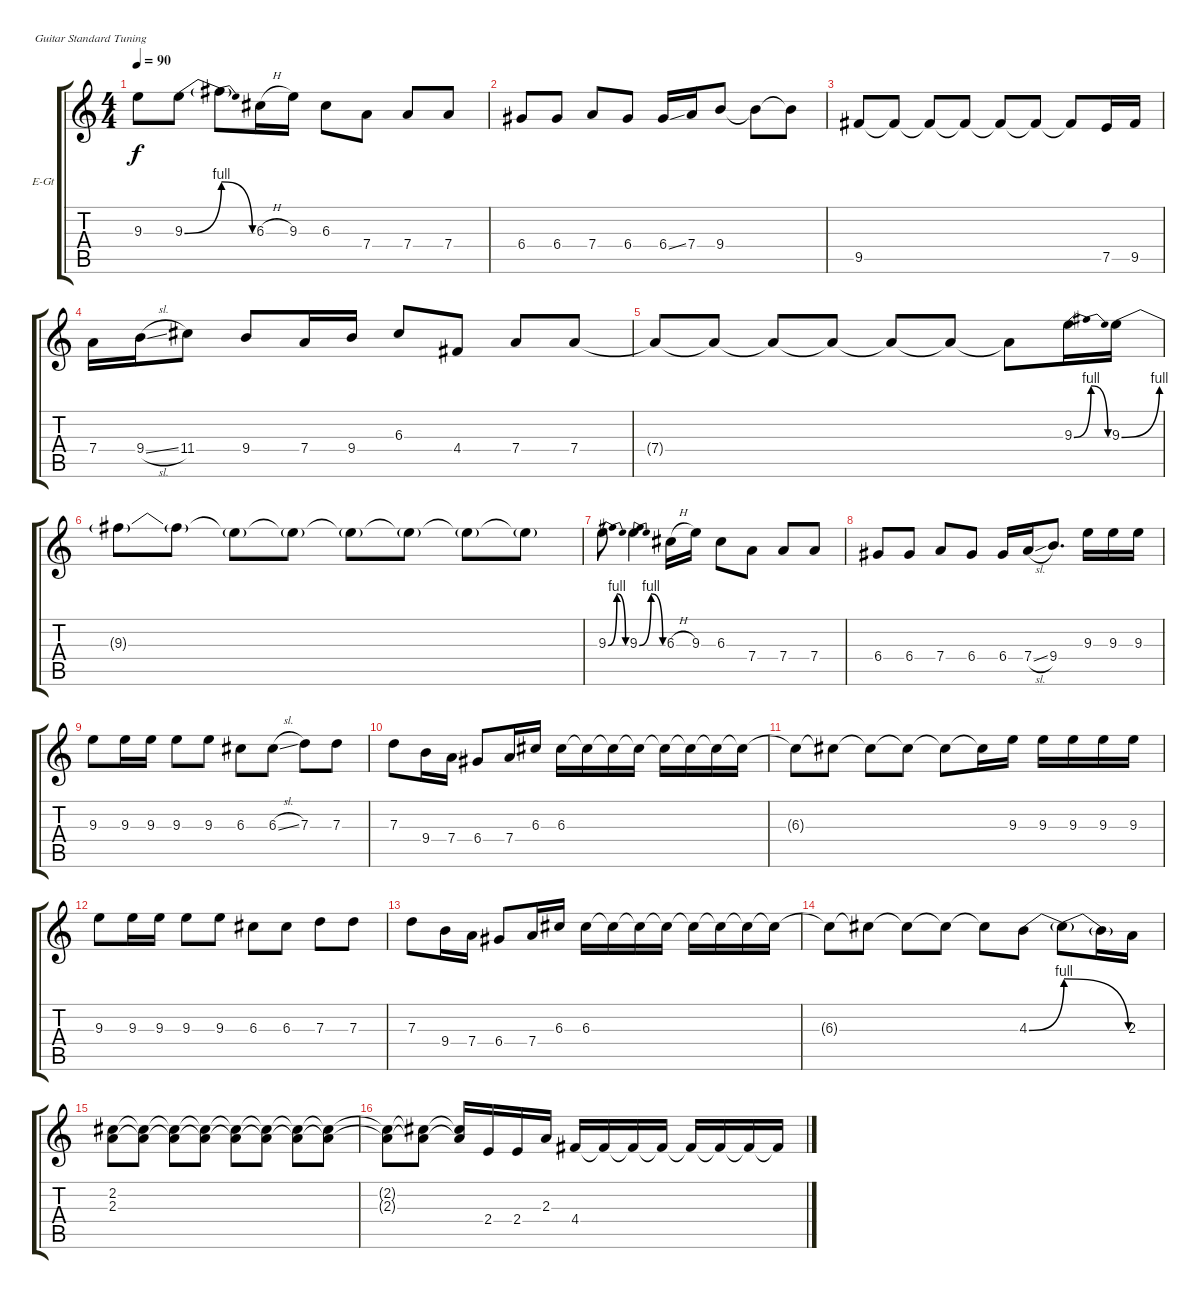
\defaultSystemsLayout 4
\bracketExtendMode groupsimilarinstruments
\firstSystemTrackNameOrientation horizontal
\otherSystemsTrackNameOrientation horizontal
\track ("Electric Guitar" "E-Gt") {instrument distortionguitar}
\staff {score tabs}
\tuning (E4 B3 G3 D3 A2 E2)
\ts (4 4)
\tempo 90
\clef g2
\ks c
9.3{t}.8{dy f} 9.3{be (bend 0 0 15 4)}.8 9.3{be (release 0 4 15 0) t}.8 6.3{h}.16 9.3.16 6.3.8 7.4.8 7.4.8 7.4.8 |
6.4.8 6.4.8 7.4.8 6.4.8 6.4{ss}.16 7.4.16 9.4.8 9.4{t}.8 9.4{t}.8 |
9.5.8 9.5{t}.8 9.5{t}.8 9.5{t}.8 9.5{t}.8 9.5{t}.8 9.5{t}.8 7.5.16 9.5.16 |
7.4.16 9.4{sl}.16 11.4.8 9.4.8 7.4.16 9.4.16 6.3.8 4.4.8 7.4.8 7.4.8 |
7.4{t}.8 7.4{t}.8 7.4{t}.8 7.4{t}.8 7.4{t}.8 7.4{t}.8 7.4{t}.8 9.3{be (bendrelease 0 0 30 4 30 4 60 0)}.16 9.3{be (bend 0 0 60 4)}.16 |
9.3{t}.8 9.3{t}.8 9.3{t}.8 9.3{t}.8 9.3{t}.8 9.3{t}.8 9.3{t}.8 9.3{t}.8 |
9.3{be (bendrelease 0 0 30 4 30 4 60 0)}.8 9.3{be (bendrelease 0 0 30 4 30 4 60 0)}.4 6.3{h}.16 9.3.16 6.3.8 7.4.8 7.4.8 7.4.8 |
6.4.8 6.4.8 7.4.8 6.4.8 6.4.16 7.4{sl}.16 9.4.8{d} 9.3.16 9.3.16 9.3.16 |
9.3.8 9.3.16 9.3.16 9.3.8 9.3.8 6.3.8 6.3{sl}.8 7.3.8 7.3.8 |
7.3.8 9.4.16 7.4.16 6.4.8 7.4.16 6.3.16 6.3.16 6.3{t}.16 6.3{t}.16 6.3{t}.16 6.3{t}.16 6.3{t}.16 6.3{t}.16 6.3{t}.16 |
6.3{t}.8 6.3{t}.8 6.3{t}.8 6.3{t}.8 6.3{t}.8 6.3{t}.16 9.3.16 9.3.16 9.3.16 9.3.16 9.3.16 |
9.3.8 9.3.16 9.3.16 9.3.8 9.3.8 6.3.8 6.3.8 7.3.8 7.3.8 |
7.3.8 9.4.16 7.4.16 6.4.8 7.4.16 6.3.16 6.3.16 6.3{t}.16 6.3{t}.16 6.3{t}.16 6.3{t}.16 6.3{t}.16 6.3{t}.16 6.3{t}.16 |
6.3{t}.8 6.3{t}.8 6.3{t}.8 6.3{t}.8 6.3{t}.8 4.3{be (bend 0 0 15 4)}.8 4.3{be (release 0 4 15 0) t}.8 4.3{t}.16 2.3.16 |
(2.3 2.2).8 (2.3{t} 2.2{t}).8 (2.2{t} 2.3{t}).8 (2.2{t} 2.3{t}).8 (2.2{t} 2.3{t}).8 (2.2{t} 2.3{t}).8 (2.2{t} 2.3{t}).8 (2.2{t} 2.3{t}).8 |
(2.2{t} 2.3{t}).8 (2.2{t} 2.3{t}).8 (2.2{t} 2.3{t}).16 2.4.16 2.4.16 2.3.16 4.4.16 4.4{t}.16 4.4{t}.16 4.4{t}.16 4.4{t}.16 4.4{t}.16 4.4{t}.16 4.4{t}.16
